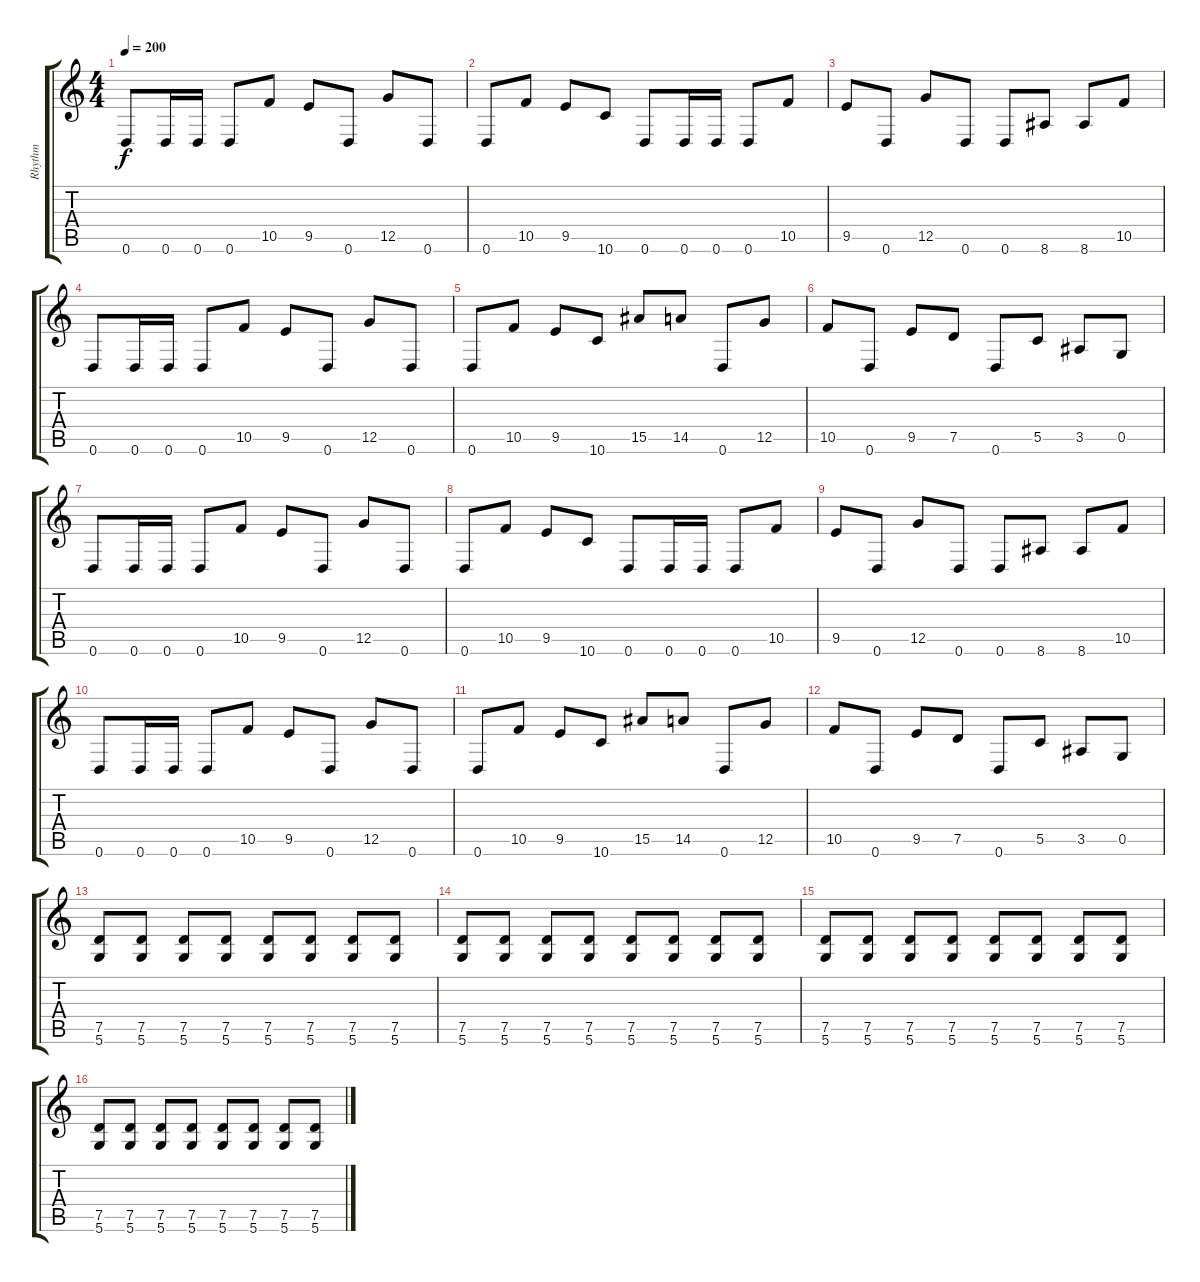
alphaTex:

\track ("Rhythm" "Rhythm") {instrument distortionguitar}
\staff {score tabs}
\tuning (D4 A3 F3 C3 G2 D2) {hide}
\ts (4 4)
\tempo 200
\clef g2
\ks c
0.6.8{dy f} 0.6.16 0.6.16 0.6.8 10.5.8 9.5.8 0.6.8 12.5.8 0.6.8 |
0.6.8 10.5.8 9.5.8 10.6.8 0.6.8 0.6.16 0.6.16 0.6.8 10.5.8 |
9.5.8 0.6.8 12.5.8 0.6.8 0.6.8 8.6.8 8.6.8 10.5.8 |
0.6.8 0.6.16 0.6.16 0.6.8 10.5.8 9.5.8 0.6.8 12.5.8 0.6.8 |
0.6.8 10.5.8 9.5.8 10.6.8 15.5.8 14.5.8 0.6.8 12.5.8 |
10.5.8 0.6.8 9.5.8 7.5.8 0.6.8 5.5.8 3.5.8 0.5.8 |
0.6.8 0.6.16 0.6.16 0.6.8 10.5.8 9.5.8 0.6.8 12.5.8 0.6.8 |
0.6.8 10.5.8 9.5.8 10.6.8 0.6.8 0.6.16 0.6.16 0.6.8 10.5.8 |
9.5.8 0.6.8 12.5.8 0.6.8 0.6.8 8.6.8 8.6.8 10.5.8 |
0.6.8 0.6.16 0.6.16 0.6.8 10.5.8 9.5.8 0.6.8 12.5.8 0.6.8 |
0.6.8 10.5.8 9.5.8 10.6.8 15.5.8 14.5.8 0.6.8 12.5.8 |
10.5.8 0.6.8 9.5.8 7.5.8 0.6.8 5.5.8 3.5.8 0.5.8 |
(7.5 5.6).8 (7.5 5.6).8 (7.5 5.6).8 (7.5 5.6).8 (7.5 5.6).8 (7.5 5.6).8 (7.5 5.6).8 (7.5 5.6).8 |
(7.5 5.6).8 (7.5 5.6).8 (7.5 5.6).8 (7.5 5.6).8 (7.5 5.6).8 (7.5 5.6).8 (7.5 5.6).8 (7.5 5.6).8 |
(7.5 5.6).8 (7.5 5.6).8 (7.5 5.6).8 (7.5 5.6).8 (7.5 5.6).8 (7.5 5.6).8 (7.5 5.6).8 (7.5 5.6).8 |
(7.5 5.6).8 (7.5 5.6).8 (7.5 5.6).8 (7.5 5.6).8 (7.5 5.6).8 (7.5 5.6).8 (7.5 5.6).8 (7.5 5.6).8
